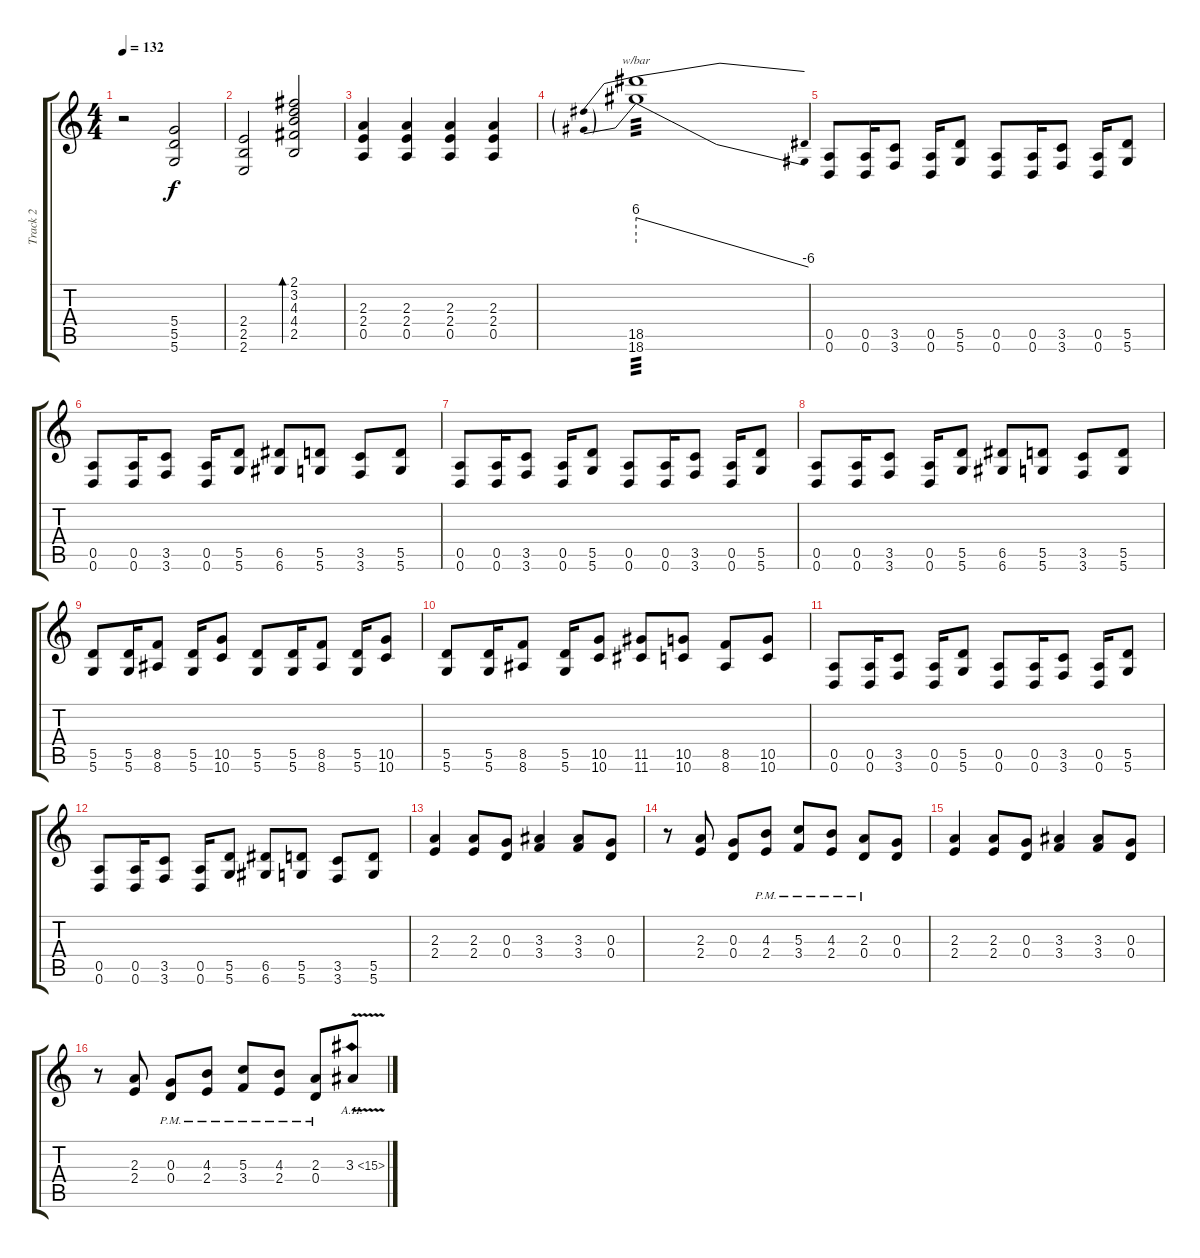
\track ("Track 2" "Track 2") {instrument overdrivenguitar}
\staff {score tabs}
\tuning (E4 B3 G3 D3 A2 D2) {hide}
\ts (4 4)
\tempo 132
\clef g2
\ks c
r.2{dy f} (5.4 5.5 5.6).2 |
(2.4 2.5 2.6).2 (2.1 3.2 4.3 4.4 2.5).2{bd 240} |
(2.3 2.4 0.5).4 (2.3 2.4 0.5).4 (2.3 2.4 0.5).4 (2.3 2.4 0.5).4 |
(18.5 18.6).1{tbe (predivedive default 0 24 60 -24) tp 3} |
(0.5 0.6).8 (0.5 0.6).16 (3.5 3.6).8 (0.5 0.6).16 (5.5 5.6).8 (0.5 0.6).8 (0.5 0.6).16 (3.5 3.6).8 (0.5 0.6).16 (5.5 5.6).8 |
(0.5 0.6).8 (0.5 0.6).16 (3.5 3.6).8 (0.5 0.6).16 (5.5 5.6).8 (6.5 6.6).8 (5.5 5.6).8 (3.5 3.6).8 (5.5 5.6).8 |
(0.5 0.6).8 (0.5 0.6).16 (3.5 3.6).8 (0.5 0.6).16 (5.5 5.6).8 (0.5 0.6).8 (0.5 0.6).16 (3.5 3.6).8 (0.5 0.6).16 (5.5 5.6).8 |
(0.5 0.6).8 (0.5 0.6).16 (3.5 3.6).8 (0.5 0.6).16 (5.5 5.6).8 (6.5 6.6).8 (5.5 5.6).8 (3.5 3.6).8 (5.5 5.6).8 |
(5.5 5.6).8 (5.5 5.6).16 (8.5 8.6).8 (5.5 5.6).16 (10.5 10.6).8 (5.5 5.6).8 (5.5 5.6).16 (8.5 8.6).8 (5.5 5.6).16 (10.5 10.6).8 |
(5.5 5.6).8 (5.5 5.6).16 (8.5 8.6).8 (5.5 5.6).16 (10.5 10.6).8 (11.5 11.6).8 (10.5 10.6).8 (8.5 8.6).8 (10.5 10.6).8 |
(0.5 0.6).8 (0.5 0.6).16 (3.5 3.6).8 (0.5 0.6).16 (5.5 5.6).8 (0.5 0.6).8 (0.5 0.6).16 (3.5 3.6).8 (0.5 0.6).16 (5.5 5.6).8 |
(0.5 0.6).8 (0.5 0.6).16 (3.5 3.6).8 (0.5 0.6).16 (5.5 5.6).8 (6.5 6.6).8 (5.5 5.6).8 (3.5 3.6).8 (5.5 5.6).8 |
(2.3 2.4).4 (2.3 2.4).8 (0.3 0.4).8 (3.3 3.4).4 (3.3 3.4).8 (0.3 0.4).8 |
r.8 (2.3 2.4).8 (0.3 0.4).8 (4.3 2.4{pm}).8 (5.3 3.4{pm}).8 (4.3 2.4{pm}).8 (2.3 0.4{pm}).8 (0.3 0.4).8 |
(2.3 2.4).4 (2.3 2.4).8 (0.3 0.4).8 (3.3 3.4).4 (3.3 3.4).8 (0.3 0.4).8 |
r.8 (2.3 2.4).8 (0.3 0.4{pm}).8 (4.3 2.4{pm}).8 (5.3 3.4{pm}).8 (4.3 2.4{pm}).8 (2.3 0.4{pm}).8 3.3{ah 12 v}.8
